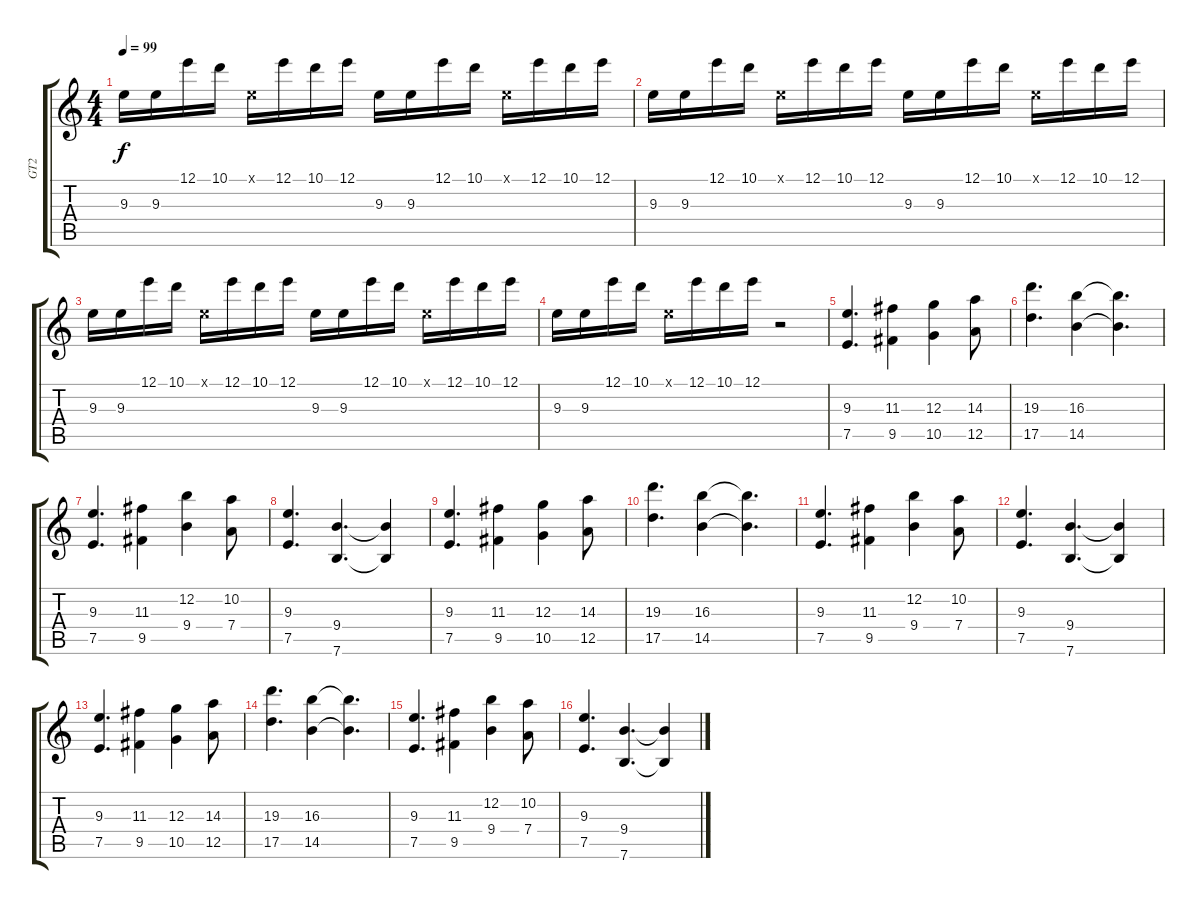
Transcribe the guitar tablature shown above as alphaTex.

\track ("GT2" "GT2") {instrument distortionguitar}
\staff {score tabs}
\tuning (E4 B3 G3 D3 A2 E2) {hide}
\ts (4 4)
\tempo 99
\clef g2
\ks c
9.3.16{dy f} 9.3.16 12.1.16 10.1.16 0.1{x}.16 12.1.16 10.1.16 12.1.16 9.3.16 9.3.16 12.1.16 10.1.16 0.1{x}.16 12.1.16 10.1.16 12.1.16 |
9.3.16 9.3.16 12.1.16 10.1.16 0.1{x}.16 12.1.16 10.1.16 12.1.16 9.3.16 9.3.16 12.1.16 10.1.16 0.1{x}.16 12.1.16 10.1.16 12.1.16 |
9.3.16 9.3.16 12.1.16 10.1.16 0.1{x}.16 12.1.16 10.1.16 12.1.16 9.3.16 9.3.16 12.1.16 10.1.16 0.1{x}.16 12.1.16 10.1.16 12.1.16 |
9.3.16 9.3.16 12.1.16 10.1.16 0.1{x}.16 12.1.16 10.1.16 12.1.16 r.2 |
(9.3 7.5).4{d volume 9 instrument distortionguitar} (11.3 9.5).4 (12.3 10.5).4 (14.3 12.5).8 |
(19.3 17.5).4{d} (16.3 14.5).4 (16.3{t} 14.5{t}).4{d} |
(9.3 7.5).4{d} (11.3 9.5).4 (12.2 9.4).4 (10.2 7.4).8 |
(9.3 7.5).4{d} (9.4 7.6).4{d} (9.4{t} 7.6{t}).4 |
(9.3 7.5).4{d} (11.3 9.5).4 (12.3 10.5).4 (14.3 12.5).8 |
(19.3 17.5).4{d} (16.3 14.5).4 (16.3{t} 14.5{t}).4{d} |
(9.3 7.5).4{d} (11.3 9.5).4 (12.2 9.4).4 (10.2 7.4).8 |
(9.3 7.5).4{d} (9.4 7.6).4{d} (9.4{t} 7.6{t}).4 |
(9.3 7.5).4{d instrument distortionguitar} (11.3 9.5).4 (12.3 10.5).4 (14.3 12.5).8 |
(19.3 17.5).4{d} (16.3 14.5).4 (16.3{t} 14.5{t}).4{d} |
(9.3 7.5).4{d} (11.3 9.5).4 (12.2 9.4).4 (10.2 7.4).8 |
(9.3 7.5).4{d} (9.4 7.6).4{d} (9.4{t} 7.6{t}).4
